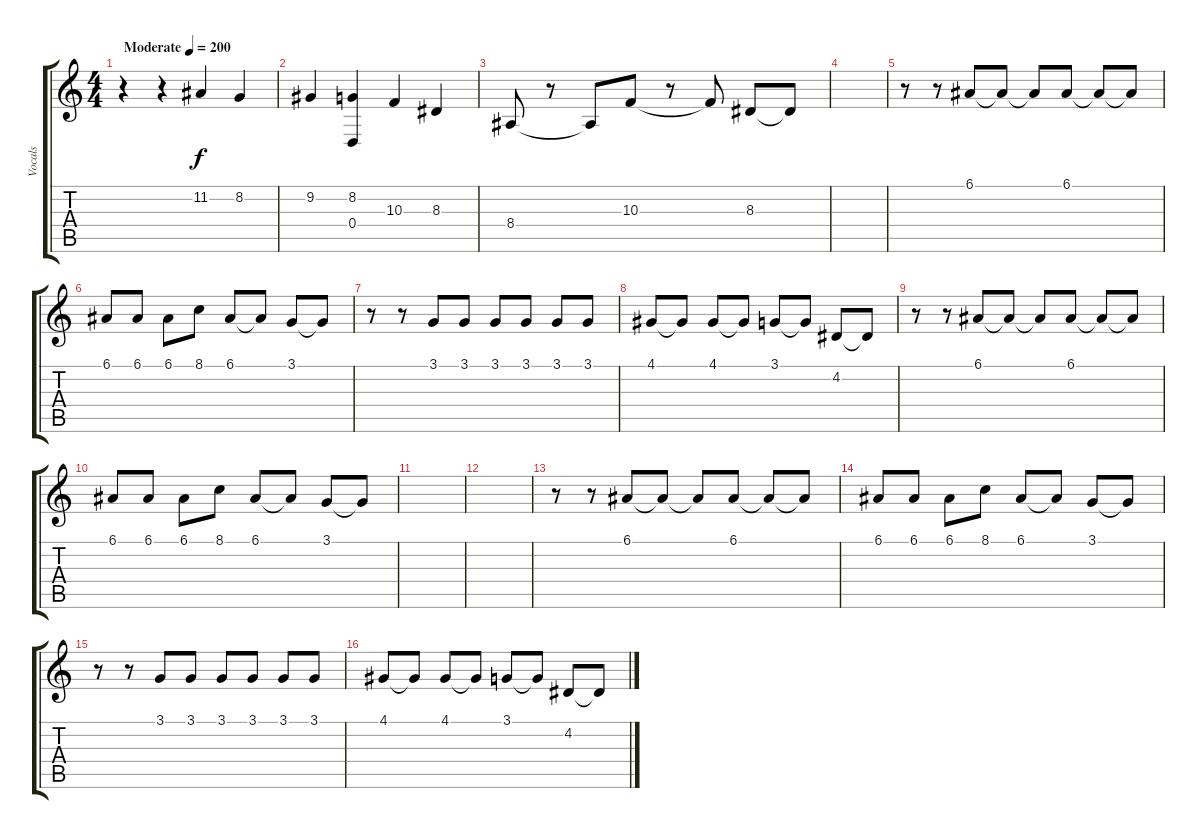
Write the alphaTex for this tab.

\track ("Vocals" "Vocals") {instrument violin}
\staff {score tabs}
\tuning (E4 B3 G3 D3 A2 E2) {hide}
\ts (4 4)
\tempo (200 "Moderate")
\clef g2
\ks c
r.4{dy f instrument violin} r.4 11.2.4 8.2.4 |
9.2.4 (8.2 0.4).4 10.3.4 8.3.4 |
8.4.8 r.8 8.4{t}.8 10.3.8 r.8 10.3{t}.8 8.3.8 8.3{t}.8 |
|
r.8 r.8 6.1.8 6.1{t}.8 6.1{t}.8 6.1.8 6.1{t}.8 6.1{t}.8 |
6.1.8 6.1.8 6.1.8 8.1.8 6.1.8 6.1{t}.8 3.1.8 3.1{t}.8 |
r.8 r.8 3.1.8 3.1.8 3.1.8 3.1.8 3.1.8 3.1.8 |
4.1.8 4.1{t}.8 4.1.8 4.1{t}.8 3.1.8 3.1{t}.8 4.2.8 4.2{t}.8 |
r.8 r.8 6.1.8 6.1{t}.8 6.1{t}.8 6.1.8 6.1{t}.8 6.1{t}.8 |
6.1.8 6.1.8 6.1.8 8.1.8 6.1.8 6.1{t}.8 3.1.8 3.1{t}.8 |
|
|
r.8 r.8 6.1.8 6.1{t}.8 6.1{t}.8 6.1.8 6.1{t}.8 6.1{t}.8 |
6.1.8 6.1.8 6.1.8 8.1.8 6.1.8 6.1{t}.8 3.1.8 3.1{t}.8 |
r.8 r.8 3.1.8 3.1.8 3.1.8 3.1.8 3.1.8 3.1.8 |
4.1.8 4.1{t}.8 4.1.8 4.1{t}.8 3.1.8 3.1{t}.8 4.2.8 4.2{t}.8
